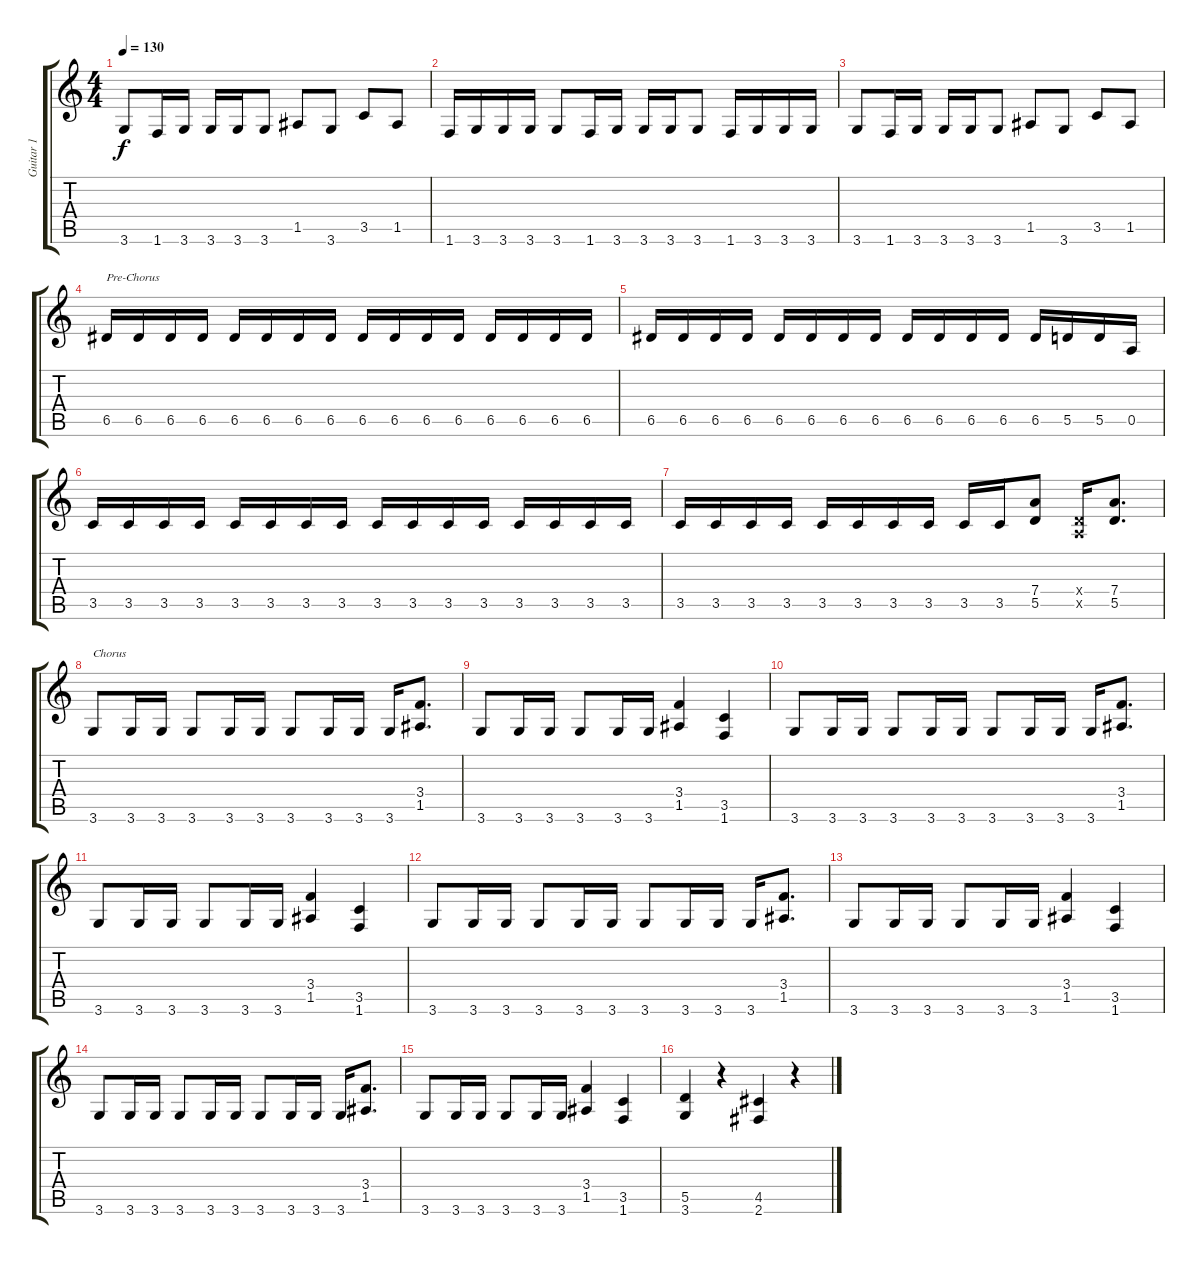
\track ("Guitar 1" "Guitar 1") {instrument distortionguitar}
\staff {score tabs}
\tuning (E4 B3 G3 D3 A2 E2) {hide}
\ts (4 4)
\tempo 130
\clef g2
\ks c
3.6.8{dy f} 1.6.16 3.6.16 3.6.16 3.6.16 3.6.8 1.5.8 3.6.8 3.5.8 1.5.8 |
1.6.16 3.6.16 3.6.16 3.6.16 3.6.8 1.6.16 3.6.16 3.6.16 3.6.16 3.6.8 1.6.16 3.6.16 3.6.16 3.6.16 |
3.6.8 1.6.16 3.6.16 3.6.16 3.6.16 3.6.8 1.5.8 3.6.8 3.5.8 1.5.8 |
6.5.16{txt "Pre-Chorus"} 6.5.16 6.5.16 6.5.16 6.5.16 6.5.16 6.5.16 6.5.16 6.5.16 6.5.16 6.5.16 6.5.16 6.5.16 6.5.16 6.5.16 6.5.16 |
6.5.16 6.5.16 6.5.16 6.5.16 6.5.16 6.5.16 6.5.16 6.5.16 6.5.16 6.5.16 6.5.16 6.5.16 6.5.16 5.5.16 5.5.16 0.5.16 |
3.5.16 3.5.16 3.5.16 3.5.16 3.5.16 3.5.16 3.5.16 3.5.16 3.5.16 3.5.16 3.5.16 3.5.16 3.5.16 3.5.16 3.5.16 3.5.16 |
3.5.16 3.5.16 3.5.16 3.5.16 3.5.16 3.5.16 3.5.16 3.5.16 3.5.16 3.5.16 (7.4 5.5).8 (0.4{x} 0.5{x}).16 (7.4 5.5).8{d} |
3.6.8{txt "Chorus"} 3.6.16 3.6.16 3.6.8 3.6.16 3.6.16 3.6.8 3.6.16 3.6.16 3.6.16 (3.4 1.5).8{d} |
3.6.8 3.6.16 3.6.16 3.6.8 3.6.16 3.6.16 (3.4 1.5).4 (3.5 1.6).4 |
3.6.8 3.6.16 3.6.16 3.6.8 3.6.16 3.6.16 3.6.8 3.6.16 3.6.16 3.6.16 (3.4 1.5).8{d} |
3.6.8 3.6.16 3.6.16 3.6.8 3.6.16 3.6.16 (3.4 1.5).4 (3.5 1.6).4 |
3.6.8 3.6.16 3.6.16 3.6.8 3.6.16 3.6.16 3.6.8 3.6.16 3.6.16 3.6.16 (3.4 1.5).8{d} |
3.6.8 3.6.16 3.6.16 3.6.8 3.6.16 3.6.16 (3.4 1.5).4 (3.5 1.6).4 |
3.6.8 3.6.16 3.6.16 3.6.8 3.6.16 3.6.16 3.6.8 3.6.16 3.6.16 3.6.16 (3.4 1.5).8{d} |
3.6.8 3.6.16 3.6.16 3.6.8 3.6.16 3.6.16 (3.4 1.5).4 (3.5 1.6).4 |
(5.5 3.6).4 r.4 (4.5 2.6).4 r.4
